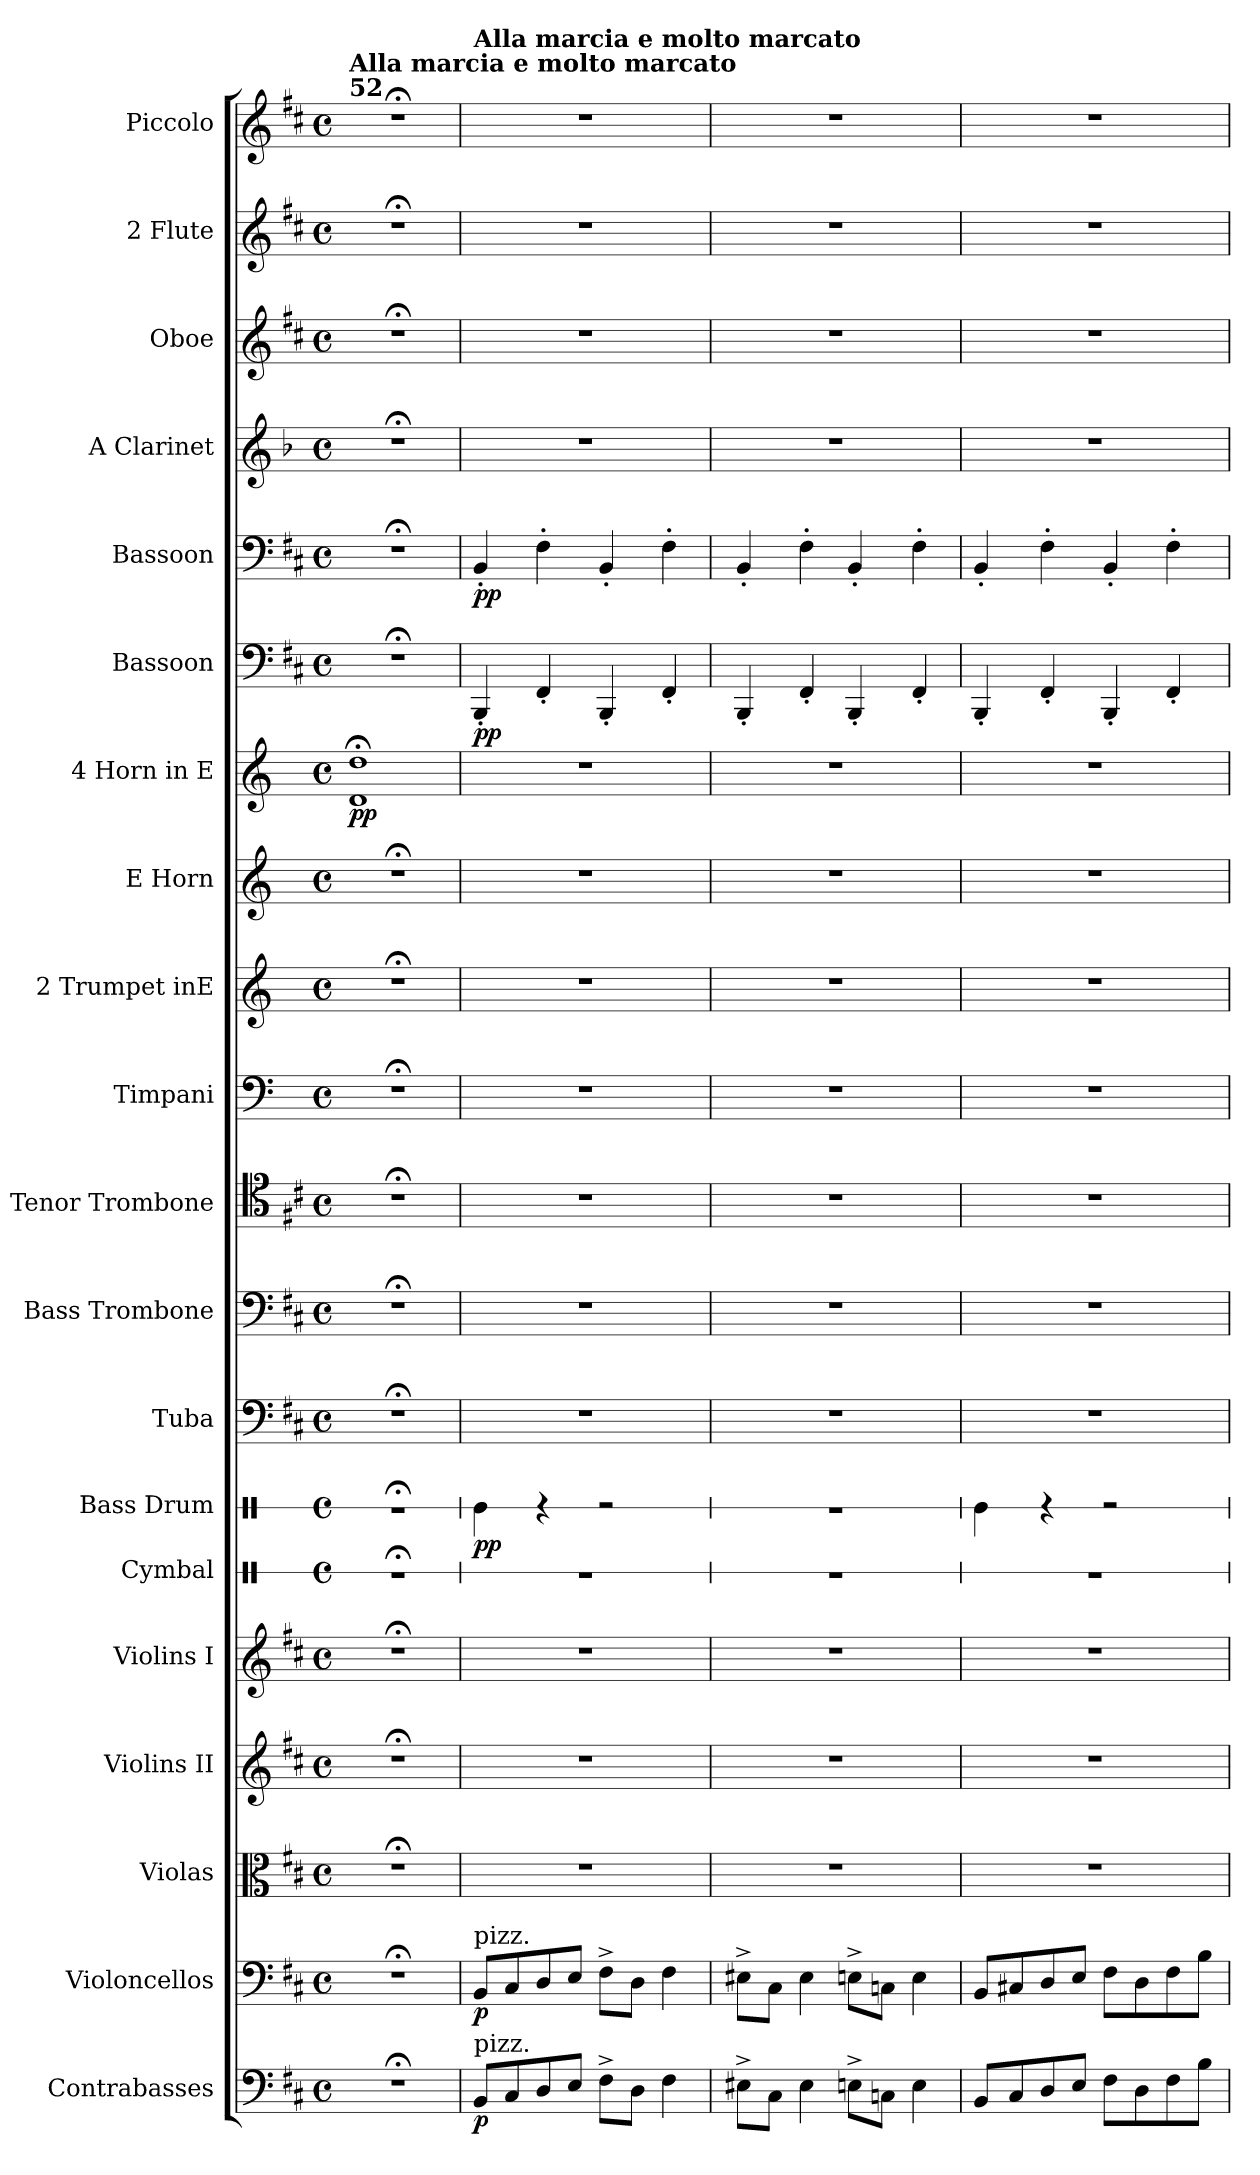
**kern	**dynam	**kern	**dynam	**kern	**kern	**kern	**kern	**kern	**dynam	**kern	**kern	**kern	**kern	**kern	**kern	**kern	**dynam	**kern	**dynam	**kern	**dynam	**kern	**kern	**kern	**kern
*part20	*part20	*part19	*part19	*part18	*part17	*part16	*part15	*part14	*part14	*part13	*part12	*part11	*part10	*part9	*part8	*part7	*part7	*part6	*part6	*part5	*part5	*part4	*part3	*part2	*part1
*staff20	*staff20	*staff19	*staff19	*staff18	*staff17	*staff16	*staff15	*staff14	*staff14	*staff13	*staff12	*staff11	*staff10	*staff9	*staff8	*staff7	*staff7	*staff6	*staff6	*staff5	*staff5	*staff4	*staff3	*staff2	*staff1
*I"Contrabasses	*	*I"Violoncellos	*	*I"Violas	*I"Violins II	*I"Violins I	*I"Cymbal	*I"Bass Drum	*	*I"Tuba	*I"Bass Trombone	*I"2 Tenor Trombone	*I"Timpani	*I"2 Trumpet inE	*I"E Horn	*I"4 Horn in E	*	*I"Bassoon	*	*I"Bassoon	*	*I"A Clarinet	*I"Oboe	*I"2 Flute	*I"Piccolo
*	*	*	*	*	*	*	*I'Cym	*I'B Dr	*	*I'Tba	*I'BTrb	*I'Trb	*I'Timp	*I'Tpt	*I'Hn	*I'Hn	*	*I'Bsn	*	*I'Bsn	*	*I'Cl	*I'Ob	*I'Fl	*I'Picc
*	*	*	*	*	*	*	*stria1	*stria1	*	*	*	*	*	*	*	*	*	*	*	*	*	*	*	*	*
*clefF4	*	*clefF4	*	*clefC3	*clefG2	*clefG2	*clefX	*clefX	*	*clefF4	*clefF4	*clefC4	*clefF4	*clefG2	*clefG2	*clefG2	*	*clefF4	*	*clefF4	*	*clefG2	*clefG2	*clefG2	*clefG2
*ITrd7c12	*	*	*	*	*	*	*	*	*	*	*	*	*	*ITrd-2c-4	*ITrd5c8	*ITrd5c8	*	*	*	*	*	*ITrd2c3	*	*	*ITrd-7c-12
*k[f#c#]	*	*k[f#c#]	*	*k[f#c#]	*k[f#c#]	*k[f#c#]	*k[]	*k[]	*	*k[f#c#]	*k[f#c#]	*k[f#c#]	*k[]	*k[f#c#g#d#]	*k[f#c#g#d#]	*k[f#c#g#d#]	*	*k[f#c#]	*	*k[f#c#]	*	*k[f#c#]	*k[f#c#]	*k[f#c#]	*k[f#c#]
*M4/4	*	*M4/4	*	*M4/4	*M4/4	*M4/4	*M4/4	*M4/4	*	*M4/4	*M4/4	*M4/4	*M4/4	*M4/4	*M4/4	*M4/4	*	*M4/4	*	*M4/4	*	*M4/4	*M4/4	*M4/4	*M4/4
*met(c)	*	*met(c)	*	*met(c)	*met(c)	*met(c)	*met(c)	*met(c)	*	*met(c)	*met(c)	*met(c)	*met(c)	*met(c)	*met(c)	*met(c)	*	*met(c)	*	*met(c)	*	*met(c)	*met(c)	*met(c)	*met(c)
=1	=1	=1	=1	=1	=1	=1	=1	=1	=1	=1	=1	=1	=1	=1	=1	=1	=1	=1	=1	=1	=1	=1	=1	=1	=1
!	!	!	!	!	!	!	!	!	!	!	!	!	!	!	!	!	!	!	!	!	!	!	!	!	!LO:TX:a:B:t=52
!	!	!	!	!	!	!	!	!	!	!	!	!	!	!	!	!	!	!	!	!	!	!	!	!	!LO:TX:a:B:t=Alla marcia e molto marcato
!	!	!	!	!	!	!	!	!	!	!	!	!	!	!	!	!	!LO:DY:b	!	!	!	!	!	!	!	!
1r;<	.	1r;<	.	1r;<	1r;<	1r;<	1r;<	1r;<	.	1r;<	1r;<	1r;<	1r;<	1r;<	1r;<	1F#;< 1f#;<	pp	1r;<	.	1r;<	.	1r;<	1r;<	1r;<	1r;<
=2	=2	=2	=2	=2	=2	=2	=2	=2	=2	=2	=2	=2	=2	=2	=2	=2	=2	=2	=2	=2	=2	=2	=2	=2	=2
!	!	!	!	!	!	!	!	!	!	!	!	!	!	!	!	!	!	!	!	!	!	!	!	!	!LO:TX:a:B:t=Alla marcia e molto marcato
!	!	!LO:TX:a:t=pizz.	!	!	!	!	!	!	!	!	!	!	!	!	!	!	!	!	!	!	!	!	!	!	!
!LO:TX:a:t=pizz.	!	!	!	!	!	!	!	!	!	!	!	!	!	!	!	!	!	!	!	!	!	!	!	!	!
!	!LO:DY:b	!	!LO:DY:b	!	!	!	!	!	!LO:DY:b	!	!	!	!	!	!	!	!	!	!LO:DY:b	!	!LO:DY:b	!	!	!	!
8BBB/L	p	8BB/L	p	1r	1r	1r	1r	4Re\	pp	1r	1r	1r	1r	1r	1r	1r	.	4BBB'/	pp	4BB'/	pp	1r	1r	1r	1r
8CC#/	.	8C#/	.	.	.	.	.	.	.	.	.	.	.	.	.	.	.	.	.	.	.	.	.	.	.
8DD/	.	8D/	.	.	.	.	.	4r	.	.	.	.	.	.	.	.	.	4FF#'/	.	4F#'\	.	.	.	.	.
8EE/J	.	8E/J	.	.	.	.	.	.	.	.	.	.	.	.	.	.	.	.	.	.	.	.	.	.	.
8FF#^\L	.	8F#^\L	.	.	.	.	.	2r	.	.	.	.	.	.	.	.	.	4BBB'/	.	4BB'/	.	.	.	.	.
8DD\J	.	8D\J	.	.	.	.	.	.	.	.	.	.	.	.	.	.	.	.	.	.	.	.	.	.	.
4FF#\	.	4F#\	.	.	.	.	.	.	.	.	.	.	.	.	.	.	.	4FF#'/	.	4F#'\	.	.	.	.	.
=3	=3	=3	=3	=3	=3	=3	=3	=3	=3	=3	=3	=3	=3	=3	=3	=3	=3	=3	=3	=3	=3	=3	=3	=3	=3
*	*	*	*	*	*	*	*	*	*	*	*	*	*	*	*	*	*	*	*	*	*	*	*	*	*MM100
8EE#X^\L	.	8E#X^\L	.	1r	1r	1r	1r	1r	.	1r	1r	1r	1r	1r	1r	1r	.	4BBB'/	.	4BB'/	.	1r	1r	1r	1r
8CC#\J	.	8C#\J	.	.	.	.	.	.	.	.	.	.	.	.	.	.	.	.	.	.	.	.	.	.	.
4EE#\	.	4E#\	.	.	.	.	.	.	.	.	.	.	.	.	.	.	.	4FF#'/	.	4F#'\	.	.	.	.	.
8EEn^\L	.	8En^\L	.	.	.	.	.	.	.	.	.	.	.	.	.	.	.	4BBB'/	.	4BB'/	.	.	.	.	.
8CCn\J	.	8Cn\J	.	.	.	.	.	.	.	.	.	.	.	.	.	.	.	.	.	.	.	.	.	.	.
4EE\	.	4E\	.	.	.	.	.	.	.	.	.	.	.	.	.	.	.	4FF#'/	.	4F#'\	.	.	.	.	.
=4	=4	=4	=4	=4	=4	=4	=4	=4	=4	=4	=4	=4	=4	=4	=4	=4	=4	=4	=4	=4	=4	=4	=4	=4	=4
*	*	*	*	*	*	*	*	*	*	*	*	*	*	*	*	*	*	*	*	*	*	*	*	*	*MM102
8BBB/L	.	8BB/L	.	1r	1r	1r	1r	4Re\	.	1r	1r	1r	1r	1r	1r	1r	.	4BBB'/	.	4BB'/	.	1r	1r	1r	1r
8CC#/	.	8C#X/	.	.	.	.	.	.	.	.	.	.	.	.	.	.	.	.	.	.	.	.	.	.	.
8DD/	.	8D/	.	.	.	.	.	4r	.	.	.	.	.	.	.	.	.	4FF#'/	.	4F#'\	.	.	.	.	.
8EE/J	.	8E/J	.	.	.	.	.	.	.	.	.	.	.	.	.	.	.	.	.	.	.	.	.	.	.
8FF#\L	.	8F#\L	.	.	.	.	.	2r	.	.	.	.	.	.	.	.	.	4BBB'/	.	4BB'/	.	.	.	.	.
8DD\	.	8D\	.	.	.	.	.	.	.	.	.	.	.	.	.	.	.	.	.	.	.	.	.	.	.
8FF#\	.	8F#\	.	.	.	.	.	.	.	.	.	.	.	.	.	.	.	4FF#'/	.	4F#'\	.	.	.	.	.
8BB\J	.	8B\J	.	.	.	.	.	.	.	.	.	.	.	.	.	.	.	.	.	.	.	.	.	.	.
=	=	=	=	=	=	=	=	=	=	=	=	=	=	=	=	=	=	=	=	=	=	=	=	=	=
*-	*-	*-	*-	*-	*-	*-	*-	*-	*-	*-	*-	*-	*-	*-	*-	*-	*-	*-	*-	*-	*-	*-	*-	*-	*-
